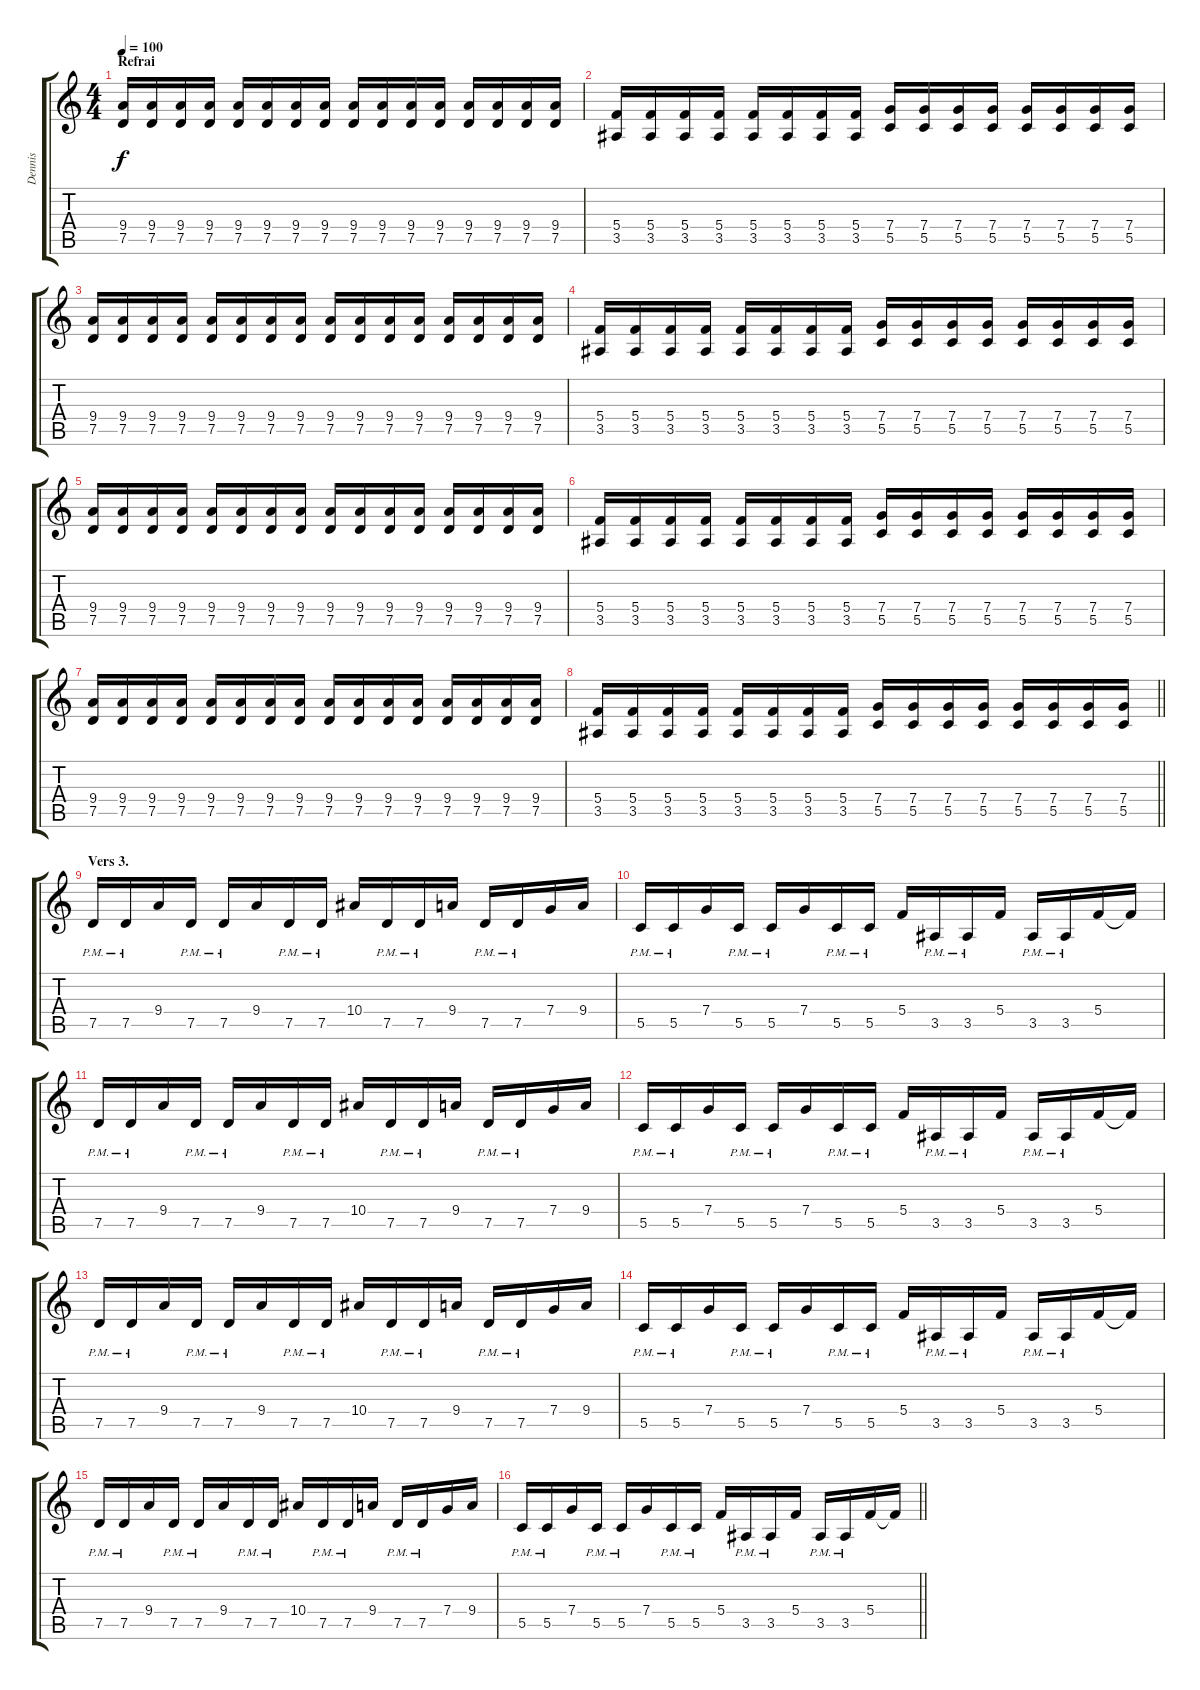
\track ("Dennis" "Dennis") {instrument distortionguitar}
\staff {score tabs}
\tuning (D4 A3 F3 C3 G2 D2) {hide}
\ts (4 4)
\section ("" "Refrai")
\tempo 100
\clef g2
\ks c
(9.4 7.5).16{dy f} (9.4 7.5).16 (9.4 7.5).16 (9.4 7.5).16 (9.4 7.5).16 (9.4 7.5).16 (9.4 7.5).16 (9.4 7.5).16 (9.4 7.5).16 (9.4 7.5).16 (9.4 7.5).16 (9.4 7.5).16 (9.4 7.5).16 (9.4 7.5).16 (9.4 7.5).16 (9.4 7.5).16 |
(5.4 3.5).16 (5.4 3.5).16 (5.4 3.5).16 (5.4 3.5).16 (5.4 3.5).16 (5.4 3.5).16 (5.4 3.5).16 (5.4 3.5).16 (7.4 5.5).16 (7.4 5.5).16 (7.4 5.5).16 (7.4 5.5).16 (7.4 5.5).16 (7.4 5.5).16 (7.4 5.5).16 (7.4 5.5).16 |
(9.4 7.5).16 (9.4 7.5).16 (9.4 7.5).16 (9.4 7.5).16 (9.4 7.5).16 (9.4 7.5).16 (9.4 7.5).16 (9.4 7.5).16 (9.4 7.5).16 (9.4 7.5).16 (9.4 7.5).16 (9.4 7.5).16 (9.4 7.5).16 (9.4 7.5).16 (9.4 7.5).16 (9.4 7.5).16 |
(5.4 3.5).16 (5.4 3.5).16 (5.4 3.5).16 (5.4 3.5).16 (5.4 3.5).16 (5.4 3.5).16 (5.4 3.5).16 (5.4 3.5).16 (7.4 5.5).16 (7.4 5.5).16 (7.4 5.5).16 (7.4 5.5).16 (7.4 5.5).16 (7.4 5.5).16 (7.4 5.5).16 (7.4 5.5).16 |
(9.4 7.5).16 (9.4 7.5).16 (9.4 7.5).16 (9.4 7.5).16 (9.4 7.5).16 (9.4 7.5).16 (9.4 7.5).16 (9.4 7.5).16 (9.4 7.5).16 (9.4 7.5).16 (9.4 7.5).16 (9.4 7.5).16 (9.4 7.5).16 (9.4 7.5).16 (9.4 7.5).16 (9.4 7.5).16 |
(5.4 3.5).16 (5.4 3.5).16 (5.4 3.5).16 (5.4 3.5).16 (5.4 3.5).16 (5.4 3.5).16 (5.4 3.5).16 (5.4 3.5).16 (7.4 5.5).16 (7.4 5.5).16 (7.4 5.5).16 (7.4 5.5).16 (7.4 5.5).16 (7.4 5.5).16 (7.4 5.5).16 (7.4 5.5).16 |
(9.4 7.5).16 (9.4 7.5).16 (9.4 7.5).16 (9.4 7.5).16 (9.4 7.5).16 (9.4 7.5).16 (9.4 7.5).16 (9.4 7.5).16 (9.4 7.5).16 (9.4 7.5).16 (9.4 7.5).16 (9.4 7.5).16 (9.4 7.5).16 (9.4 7.5).16 (9.4 7.5).16 (9.4 7.5).16 |
\barLineRight lightlight
(5.4 3.5).16 (5.4 3.5).16 (5.4 3.5).16 (5.4 3.5).16 (5.4 3.5).16 (5.4 3.5).16 (5.4 3.5).16 (5.4 3.5).16 (7.4 5.5).16 (7.4 5.5).16 (7.4 5.5).16 (7.4 5.5).16 (7.4 5.5).16 (7.4 5.5).16 (7.4 5.5).16 (7.4 5.5).16 |
\section ("" "Vers 3.")
7.5{pm}.16 7.5{pm}.16 9.4.16 7.5{pm}.16 7.5{pm}.16 9.4.16 7.5{pm}.16 7.5{pm}.16 10.4.16 7.5{pm}.16 7.5{pm}.16 9.4.16 7.5{pm}.16 7.5{pm}.16 7.4.16 9.4.16 |
5.5{pm}.16 5.5{pm}.16 7.4.16 5.5{pm}.16 5.5{pm}.16 7.4.16 5.5{pm}.16 5.5{pm}.16 5.4.16 3.5{pm}.16 3.5{pm}.16 5.4.16 3.5{pm}.16 3.5{pm}.16 5.4.16 5.4{t}.16 |
7.5{pm}.16 7.5{pm}.16 9.4.16 7.5{pm}.16 7.5{pm}.16 9.4.16 7.5{pm}.16 7.5{pm}.16 10.4.16 7.5{pm}.16 7.5{pm}.16 9.4.16 7.5{pm}.16 7.5{pm}.16 7.4.16 9.4.16 |
5.5{pm}.16 5.5{pm}.16 7.4.16 5.5{pm}.16 5.5{pm}.16 7.4.16 5.5{pm}.16 5.5{pm}.16 5.4.16 3.5{pm}.16 3.5{pm}.16 5.4.16 3.5{pm}.16 3.5{pm}.16 5.4.16 5.4{t}.16 |
7.5{pm}.16 7.5{pm}.16 9.4.16 7.5{pm}.16 7.5{pm}.16 9.4.16 7.5{pm}.16 7.5{pm}.16 10.4.16 7.5{pm}.16 7.5{pm}.16 9.4.16 7.5{pm}.16 7.5{pm}.16 7.4.16 9.4.16 |
5.5{pm}.16 5.5{pm}.16 7.4.16 5.5{pm}.16 5.5{pm}.16 7.4.16 5.5{pm}.16 5.5{pm}.16 5.4.16 3.5{pm}.16 3.5{pm}.16 5.4.16 3.5{pm}.16 3.5{pm}.16 5.4.16 5.4{t}.16 |
7.5{pm}.16 7.5{pm}.16 9.4.16 7.5{pm}.16 7.5{pm}.16 9.4.16 7.5{pm}.16 7.5{pm}.16 10.4.16 7.5{pm}.16 7.5{pm}.16 9.4.16 7.5{pm}.16 7.5{pm}.16 7.4.16 9.4.16 |
\barLineRight lightlight
5.5{pm}.16 5.5{pm}.16 7.4.16 5.5{pm}.16 5.5{pm}.16 7.4.16 5.5{pm}.16 5.5{pm}.16 5.4.16 3.5{pm}.16 3.5{pm}.16 5.4.16 3.5{pm}.16 3.5{pm}.16 5.4.16 5.4{t}.16
